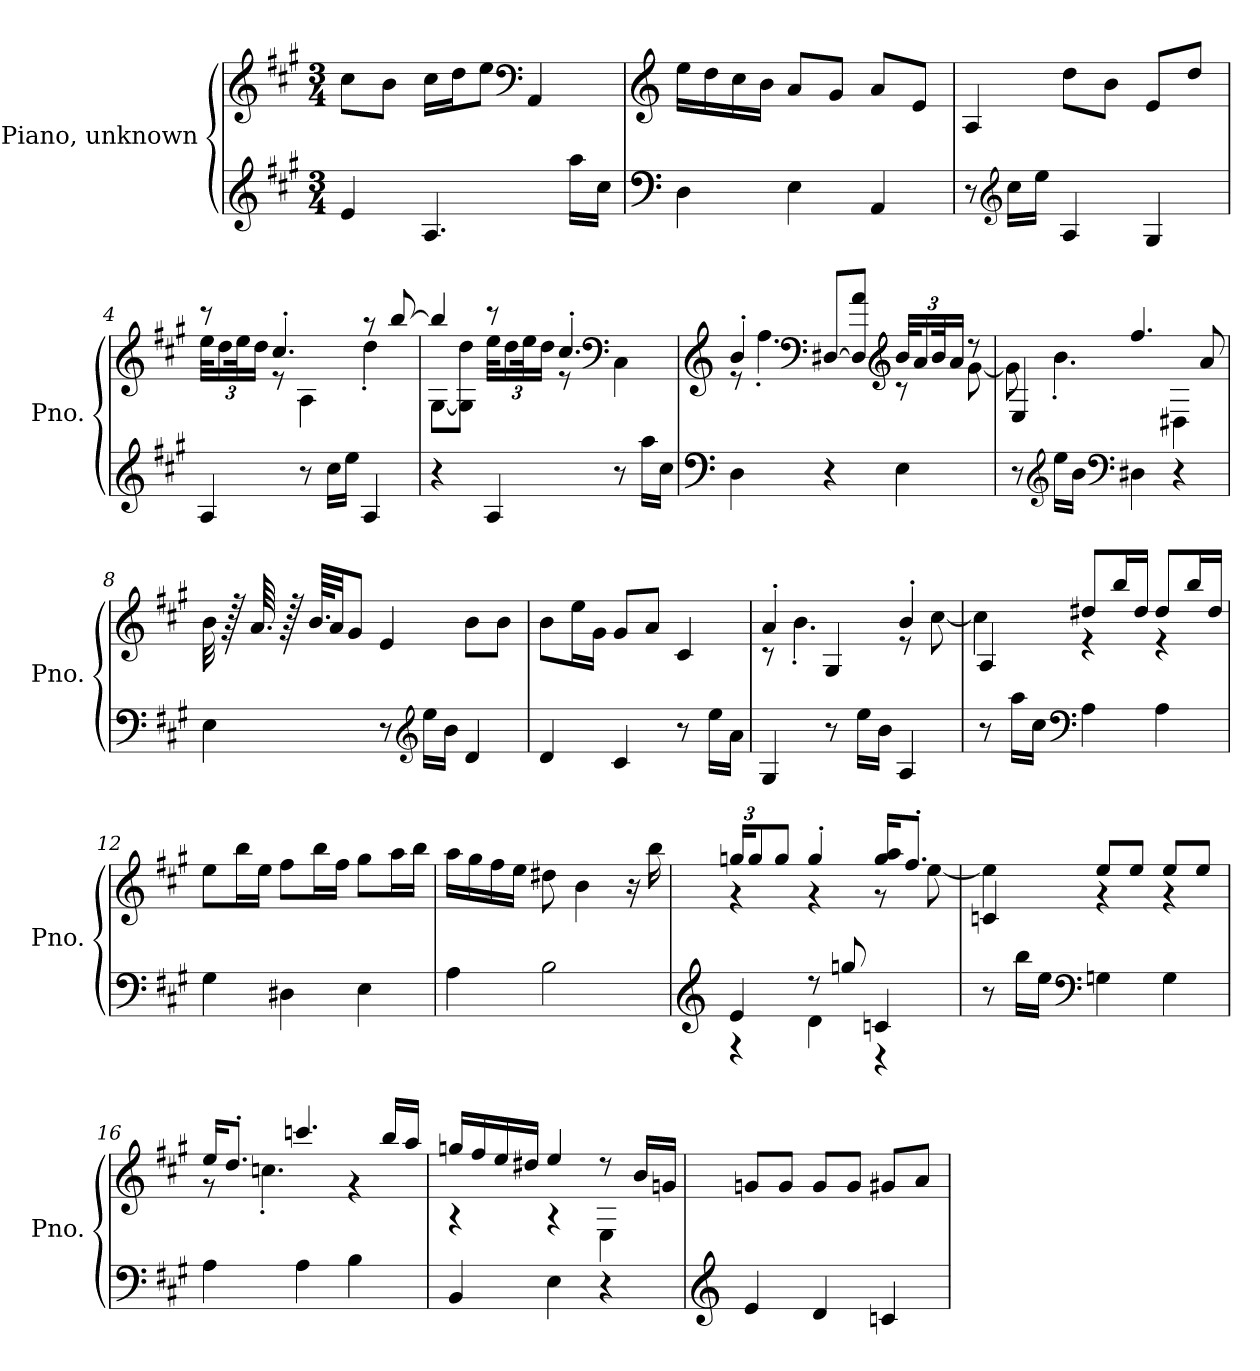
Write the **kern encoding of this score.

**kern	**kern
*part1	*part1
*staff2	*staff1
*I"Piano, unknown	*
*I'Pno.	*
*clefG2	*clefG2
*k[f#c#g#]	*k[f#c#g#]
*M3/4	*M3/4
*MM100	*MM100
=1	=1
4e/	8cc#\L
.	8b\J
4.A/	16cc#\LL
.	16dd\J
.	8ee\J
*	*clefF4
.	4AA/
16aa\LL	.
16cc#\JJ	.
=2	=2
*clefF4	*clefG2
4D\	16ee\LL
.	16dd\
.	16cc#\
.	16b\JJ
4E\	8a/L
.	8g#/J
4AA/	8a/L
.	8e/J
=3	=3
8r	4A/
*clefG2	*
16cc#\LL	.
16ee\JJ	.
4A/	8dd\L
.	8b\J
4G#/	8e/L
.	8dd/J
=4	=4
*	*^
*	*	*Xbrackettup
4A/	8r	48ee\KLL
.	.	24dd\
.	.	48ee\K
.	.	24dd\JJ
.	4.cc#'/	8r
8r	.	4A\
16cc#\LL	.	.
16ee\JJ	.	.
4A/	8r	4dd'\
.	[8bb/	.
!!LO:LB:g=z	!!
=5	=5	=5
4r	4bb/]	[8G#\L
.	.	8G#\] 8dd\J
4A/	8r	48ee\KLL
.	.	24dd\
.	.	48ee\K
.	.	24dd\JJ
.	4.cc#'/	8r
*	*clefF4	*
8r	.	4C#\
16aa\LL	.	.
16cc#\JJ	.	.
=6	=6	=6
*clefF4	*clefG2	*
4D\	4b'/	8r
.	.	4.ff#'\
*	*clefF4	*
4r	[8D#X/L	.
.	8D#/] 8a/J	.
*	*clefG2	*
4E\	48b/KLL	8r
.	24a/	.
.	48b/K	.
.	24a/JJ	.
.	8r	[8g#\
=7	=7	=7
8r	4E/	8g#\]
*clefG2	*	*
16ee\LL	.	4.b'\
16b\JJ	.	.
*clefF4	*	*
4D#X\	4.ff#/	.
4r	.	4D#X\
.	8a/	.
*	*v	*v
!!LO:LB:g=z
=8	=8
4E\	32b\
.	128r
.	64.a/
.	128r
.	64.b/KLLL
.	32a/JJ
.	8g#/J
8r	4e/
*clefG2	*
16ee\LL	.
16b\JJ	.
4d/	8b\L
.	8b\J
=9	=9
4d/	8b\L
.	16ee\L
.	16g#\JJ
4c#/	8g#/L
.	8a/J
8r	4c#/
16ee\LL	.
16a\JJ	.
=10	=10
*	*^
4G#/	4a'/	8r
.	.	4.b'\
8r	4G#/	.
16ee\LL	.	.
16b\JJ	.	.
4A/	4b'/	8r
.	.	[8cc#\
=11	=11	=11
8r	4A/	4cc#\]
16aa\LL	.	.
16cc#\JJ	.	.
*clefF4	*	*
4A\	8dd#X/L	4r
.	16bb/L	.
.	16dd#/JJ	.
4A\	8dd#/L	4r
.	16bb/L	.
.	16dd#/JJ	.
*	*v	*v
!!LO:LB:g=z
=12	=12
4G#\	8ee\L
.	16bb\L
.	16ee\JJ
4D#X\	8ff#\L
.	16bb\L
.	16ff#\JJ
4E\	8gg#\L
.	16aa\L
.	16bb\JJ
=13	=13
4A\	16aa\LL
.	16gg#\
.	16ff#\
.	16ee\JJ
2B\	8dd#X\
.	4b\
.	16r
.	16bb\
=14	=14
*clefG2	*
*^	*^
4e/	4r	24ggn/KL	4r
.	.	12gg/	.
.	.	8gg/J	.
8r	4d\	4gg'/	4r
8ggn/	.	.	.
4cn/	4r	16gg/ 16aa/KL	8r
.	.	8.ff#'/J	.
.	.	.	[8ee\
*v	*v	*	*
=15	=15	=15
8r	4cn/	4ee\]
16bb\LL	.	.
16ee\JJ	.	.
*clefF4	*	*
4Gn\	8ee/L	4r
.	8ee/J	.
4G\	8ee/L	4r
.	8ee/J	.
!!LO:LB:g=z	!!
=16	=16	=16
4A\	16ee/KL	8r
.	8.dd'/J	.
.	.	4.ccn'\
4A\	4.cccn/	.
4B\	.	4r
.	16bb/LL	.
.	16aa/JJ	.
=17	=17	=17
4BB/	16ggn/LL	4r
.	16ff#/	.
.	16ee/	.
.	16dd#X/JJ	.
4E\	4ee/	4r
4r	8r	4E\
.	16b/LL	.
.	16gn/JJ	.
*	*v	*v
=18	=18
*clefG2	*
4e/	8gn/L
.	8g/J
4d/	8g/L
.	8g/J
4cn/	8g#X/L
.	8a/J
=	=
*-	*-
